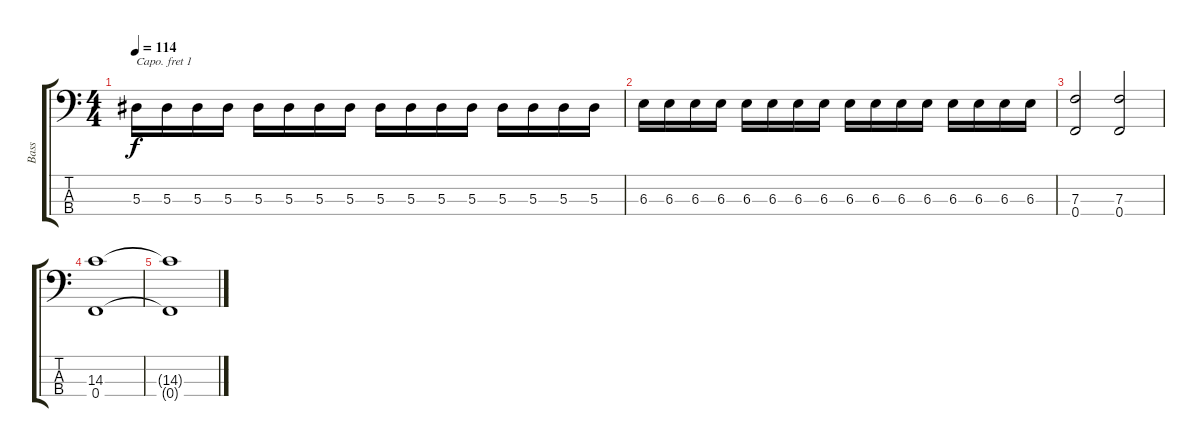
\track ("Bass" "Bass") {instrument electricbasspick}
\staff {score tabs}
\capo 1
\tuning (G2 D2 A1 E1) {hide}
\ts (4 4)
\tempo 114
\clef f4
\ks c
5.3.16{dy f} 5.3.16 5.3.16 5.3.16 5.3.16 5.3.16 5.3.16 5.3.16 5.3.16 5.3.16 5.3.16 5.3.16 5.3.16 5.3.16 5.3.16 5.3.16 |
6.3.16 6.3.16 6.3.16 6.3.16 6.3.16 6.3.16 6.3.16 6.3.16 6.3.16 6.3.16 6.3.16 6.3.16 6.3.16 6.3.16 6.3.16 6.3.16 |
(7.3 0.4).2 (7.3 0.4).2 |
(14.3 0.4).1 |
(14.3{t} 0.4{t}).1
